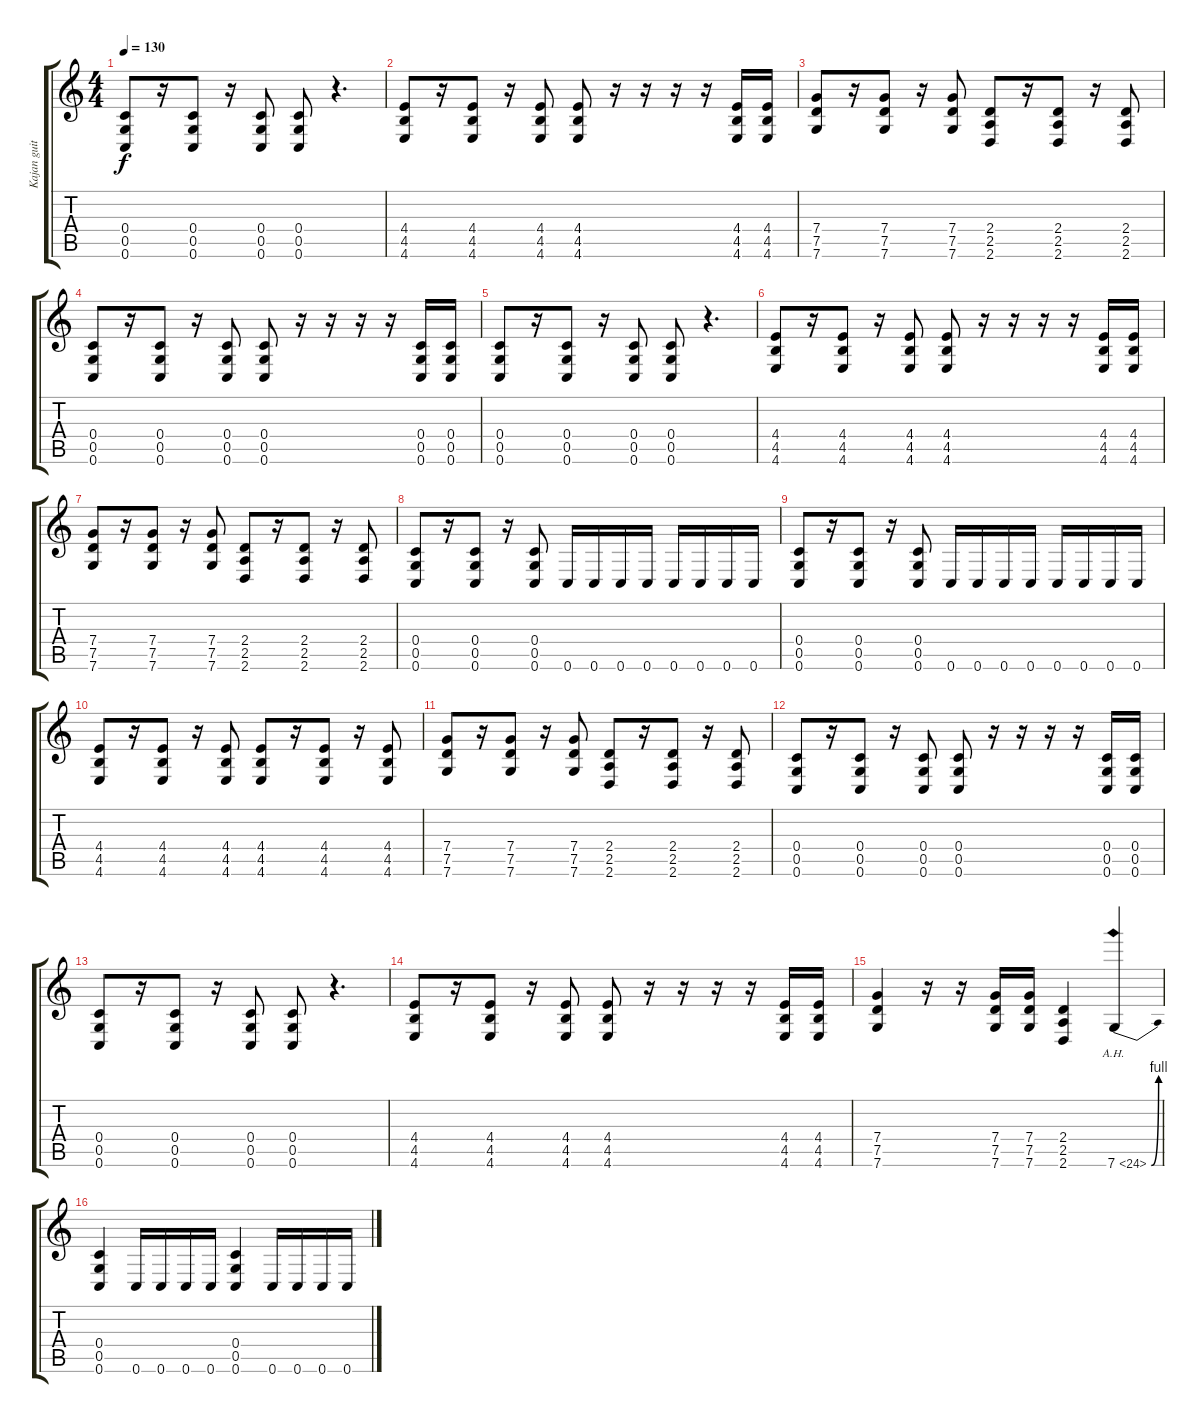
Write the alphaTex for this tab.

\track ("Kajan guitar 2" "Kajan guit") {instrument distortionguitar}
\staff {score tabs}
\tuning (D4 A3 F3 C3 G2 C2) {hide}
\ts (4 4)
\tempo 130
\clef g2
\ks c
(0.4 0.5 0.6).8{dy f} r.16 (0.4 0.5 0.6).8 r.16 (0.4 0.5 0.6).8 (0.4 0.5 0.6).8 r.4{d} |
(4.4 4.5 4.6).8 r.16 (4.4 4.5 4.6).8 r.16 (4.4 4.5 4.6).8 (4.4 4.5 4.6).8 r.16 r.16 r.16 r.16 (4.4 4.5 4.6).16 (4.4 4.5 4.6).16 |
(7.4 7.5 7.6).8 r.16 (7.4 7.5 7.6).8 r.16 (7.4 7.5 7.6).8 (2.4 2.5 2.6).8 r.16 (2.4 2.5 2.6).8 r.16 (2.4 2.5 2.6).8 |
(0.4 0.5 0.6).8 r.16 (0.4 0.5 0.6).8 r.16 (0.4 0.5 0.6).8 (0.4 0.5 0.6).8 r.16 r.16 r.16 r.16 (0.4 0.5 0.6).16 (0.4 0.5 0.6).16 |
(0.4 0.5 0.6).8 r.16 (0.4 0.5 0.6).8 r.16 (0.4 0.5 0.6).8 (0.4 0.5 0.6).8 r.4{d} |
(4.4 4.5 4.6).8 r.16 (4.4 4.5 4.6).8 r.16 (4.4 4.5 4.6).8 (4.4 4.5 4.6).8 r.16 r.16 r.16 r.16 (4.4 4.5 4.6).16 (4.4 4.5 4.6).16 |
(7.4 7.5 7.6).8 r.16 (7.4 7.5 7.6).8 r.16 (7.4 7.5 7.6).8 (2.4 2.5 2.6).8 r.16 (2.4 2.5 2.6).8 r.16 (2.4 2.5 2.6).8 |
(0.4 0.5 0.6).8 r.16 (0.4 0.5 0.6).8 r.16 (0.4 0.5 0.6).8 0.6.16 0.6.16 0.6.16 0.6.16 0.6.16 0.6.16 0.6.16 0.6.16 |
(0.4 0.5 0.6).8 r.16 (0.4 0.5 0.6).8 r.16 (0.4 0.5 0.6).8 0.6.16 0.6.16 0.6.16 0.6.16 0.6.16 0.6.16 0.6.16 0.6.16 |
(4.4 4.5 4.6).8 r.16 (4.4 4.5 4.6).8 r.16 (4.4 4.5 4.6).8 (4.4 4.5 4.6).8 r.16 (4.4 4.5 4.6).8 r.16 (4.4 4.5 4.6).8 |
(7.4 7.5 7.6).8 r.16 (7.4 7.5 7.6).8 r.16 (7.4 7.5 7.6).8 (2.4 2.5 2.6).8 r.16 (2.4 2.5 2.6).8 r.16 (2.4 2.5 2.6).8 |
(0.4 0.5 0.6).8 r.16 (0.4 0.5 0.6).8 r.16 (0.4 0.5 0.6).8 (0.4 0.5 0.6).8 r.16 r.16 r.16 r.16 (0.4 0.5 0.6).16 (0.4 0.5 0.6).16 |
(0.4 0.5 0.6).8 r.16 (0.4 0.5 0.6).8 r.16 (0.4 0.5 0.6).8 (0.4 0.5 0.6).8 r.4{d} |
(4.4 4.5 4.6).8 r.16 (4.4 4.5 4.6).8 r.16 (4.4 4.5 4.6).8 (4.4 4.5 4.6).8 r.16 r.16 r.16 r.16 (4.4 4.5 4.6).16 (4.4 4.5 4.6).16 |
(7.4 7.5 7.6).4 r.16 r.16 (7.4 7.5 7.6).16 (7.4 7.5 7.6).16 (2.4 2.5 2.6).4 7.6{be (bend 0 0 60 4) ah 17}.4 |
(0.4 0.5 0.6).4 0.6.16 0.6.16 0.6.16 0.6.16 (0.4 0.5 0.6).4 0.6.16 0.6.16 0.6.16 0.6.16
